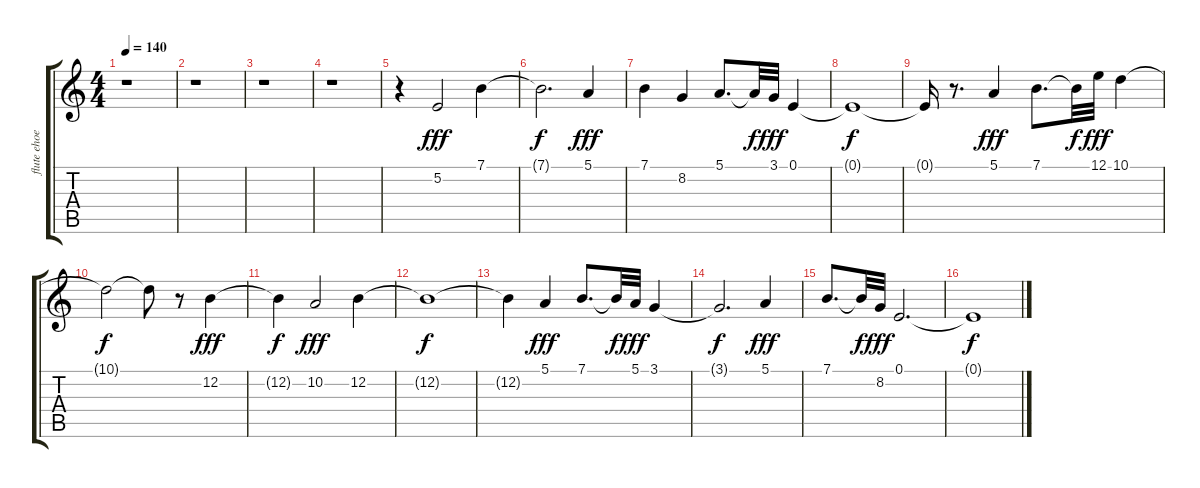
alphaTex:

\track ("flute ehoes" "flute ehoe") {instrument flute}
\staff {score tabs}
\tuning (E4 B3 G3 D3 A2 E2) {hide}
\ts (4 4)
\tempo 140
\clef g2
\ks c
r.1{dy fff instrument flute} |
r.1 |
r.1 |
r.1 |
r.4 5.2.2 7.1.4 |
7.1{t}.2{d dy f} 5.1.4{dy fff} |
7.1.4 8.2.4 5.1.8{d} 5.1{t}.32{dy f} 3.1.32{dy fff} 0.1.4 |
0.1{t}.1{dy f} |
0.1{t}.16 r.8{d} 5.1.4{dy fff} 7.1.8{d} 7.1{t}.32{dy f} 12.1.32{dy fff} 10.1.4 |
10.1{t}.2{dy f} 10.1{t}.8 r.8 12.2.4{dy fff} |
12.2{t}.4{dy f} 10.2.2{dy fff} 12.2.4 |
12.2{t}.1{dy f} |
12.2{t}.4 5.1.4{dy fff} 7.1.8{d} 7.1{t}.32{dy f} 5.1.32{dy fff} 3.1.4 |
3.1{t}.2{d dy f} 5.1.4{dy fff} |
7.1.8{d} 7.1{t}.32{dy f} 8.2.32{dy fff} 0.1.2{d} |
0.1{t}.1{dy f}
